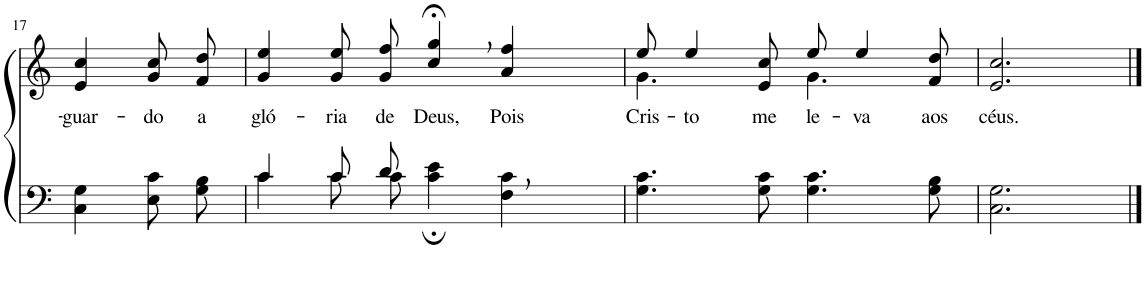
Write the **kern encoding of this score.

**kern	**kern	**text
*part2	*part1	*part1
*staff2	*staff1	*staff1
*I"Parte III e IV	*I"Parte I e II	*
!!LO:PB:g=z
*clefF4	*clefG2	*
*Trd2c3	*Trd2c3	*
*k[]	*k[]	*
*M4/4	*M4/4	*
=17	=17	=17
!	!	!LO:LY:b
4C\ 4G\	4e/ 4cc/	-guar-
!	!	!LO:LY:b
8E\ 8c\L	8g\ 8cc\L	-do
!	!	!LO:LY:b
8G\ 8B\J	8f\ 8dd\J	a
=18	=18	=18
*^	*	*
!	!	!	!LO:LY:b
4c/	4c\	4g/ 4ee/	gló-
!	!	!	!LO:LY:b
8c/L	8c\L	8g\ 8ee\L	-ria
!	!	!	!LO:LY:b
8d/J	8c\J	8g\ 8ff\J	de
!	!	!	!LO:LY:b
2ryy	4c\; 4e\;	4cc/;<, 4gg/;<,	Deus,
!	!	!	!LO:LY:b
.	4F\ 4c\	4a/ 4ff/	Pois
=19	=19	=19	=19
*	*	*^	*
!	!	!	!	!LO:LY:b
*v	*v	*	*	*
4.G\ 4.c\	8ee/	4.g\	Cris-
!	!	!	!LO:LY:b
.	4ee/	.	-to
!	!	!	!LO:LY:b
8G\ 8c\	8e/ 8cc/	8ryy	me
!	!	!	!LO:LY:b
4.G\ 4.c\	8ee/	4.g\	le-
!	!	!	!LO:LY:b
.	4ee/	.	-va
!	!	!	!LO:LY:b
8G\ 8B\	8f/ 8dd/	8ryy	aos
=20	=20	=20	=20
!	!	!	!LO:LY:b
*	*v	*v	*
2.C\ 2.G\	2.e/ 2.cc/	céus.
==	==	==
*-	*-	*-
